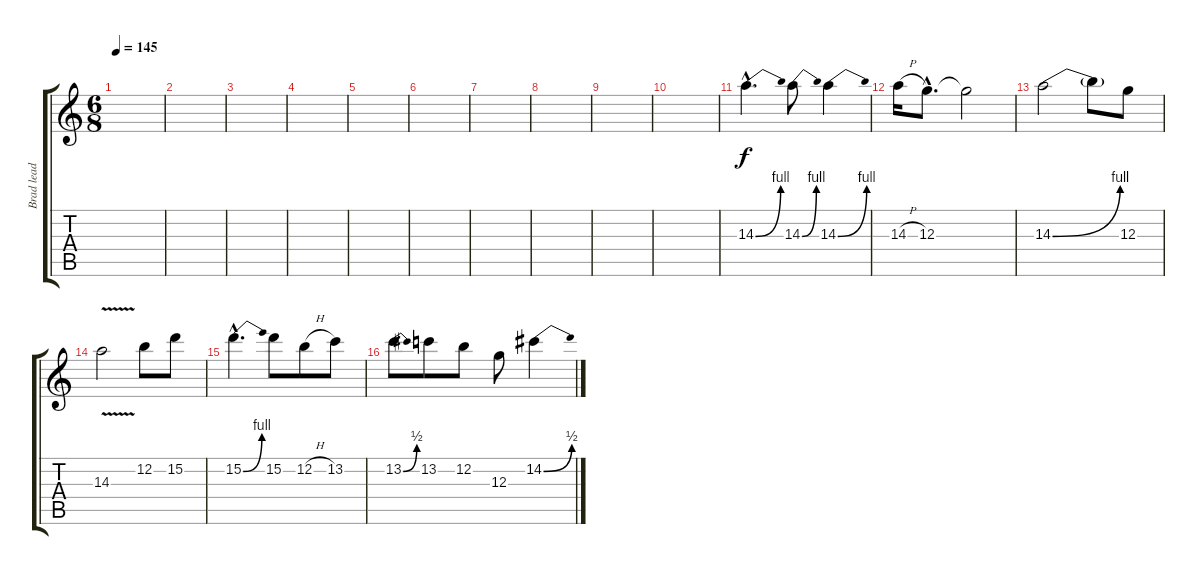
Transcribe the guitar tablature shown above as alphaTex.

\track ("Brad lead" "Brad lead") {instrument distortionguitar}
\staff {score tabs}
\tuning (E4 B3 G3 D3 A2 E2) {hide}
\ts (6 8)
\tempo 145
\clef g2
\ks c
|
|
|
|
|
|
|
|
|
|
14.3{be (bend 0 0 60 4) hac}.4{d} 14.3{be (bend 0 0 60 4)}.8 14.3{be (bend 0 0 60 4)}.4 |
14.3{h}.16 12.3{hac}.8{d} 12.3{t}.2 |
14.3{be (bend 0 0 60 4)}.2 14.3{t}.8 12.3.8 |
14.3{v}.2 12.2.8 15.2.8 |
15.2{be (bend 0 0 60 4) hac}.4{d} 15.2.8 12.2{h}.8 13.2.8 |
13.2{be (bend 0 0 60 2)}.8 13.2.8 12.2.8 12.3.8 14.2{be (bend 0 0 60 2)}.4
